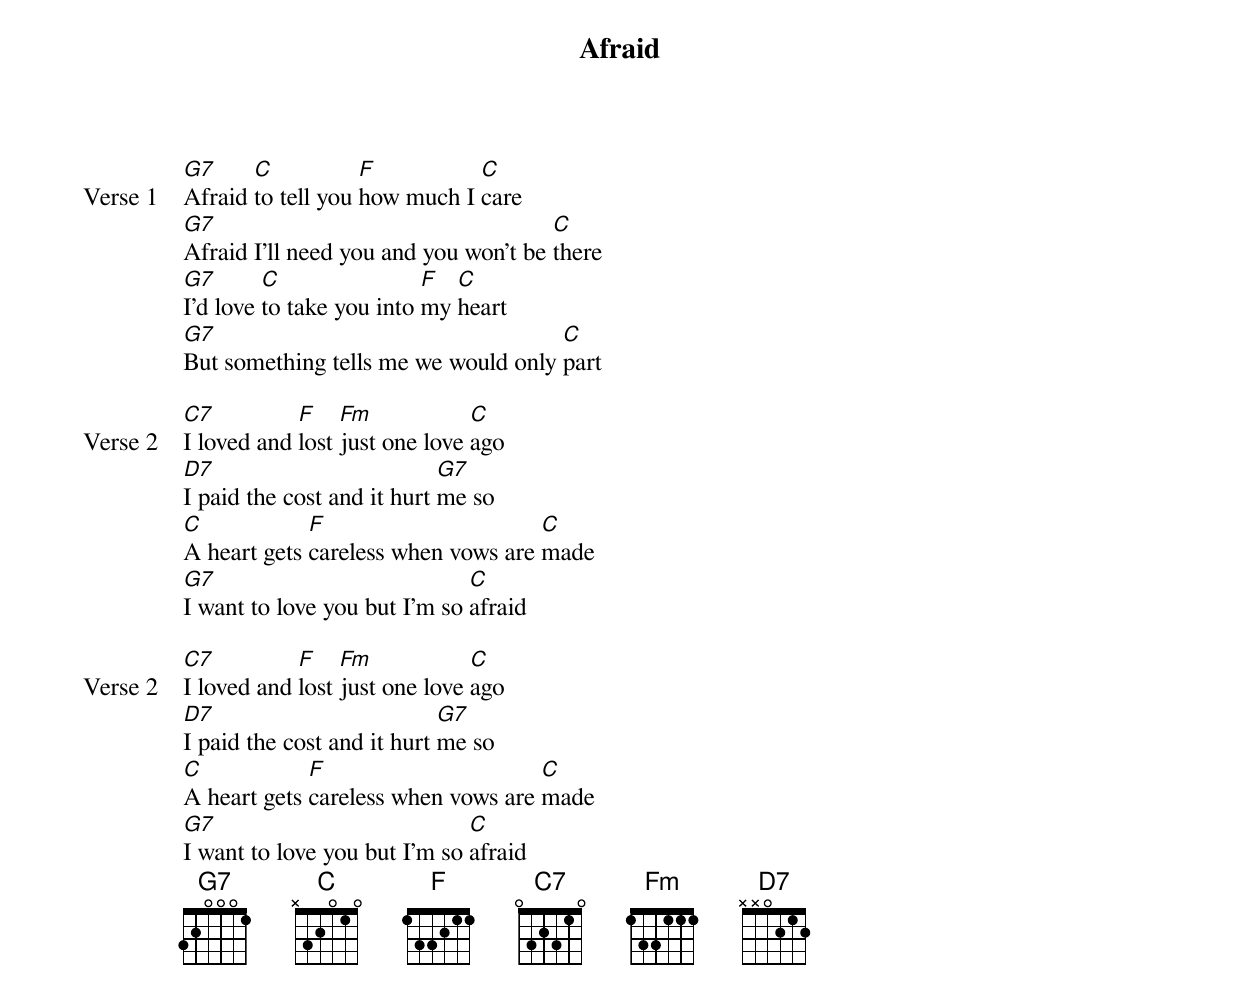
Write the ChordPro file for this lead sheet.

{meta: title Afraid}
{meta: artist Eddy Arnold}
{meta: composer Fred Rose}

{start_of_verse: Verse 1}
[G7]Afraid [C]to tell you [F]how much I [C]care
[G7]Afraid I’ll need you and you won’t be [C]there
[G7]I’d love [C]to take you into [F]my [C]heart
[G7]But something tells me we would only [C]part
{end_of_verse}

{start_of_verse: Verse 2}
[C7]I loved and [F]lost [Fm]just one love [C]ago
[D7]I paid the cost and it hurt [G7]me so
[C]A heart gets [F]careless when vows are [C]made
[G7]I want to love you but I’m so [C]afraid
{end_of_verse}

{start_of_verse: Verse 2}
[C7]I loved and [F]lost [Fm]just one love [C]ago
[D7]I paid the cost and it hurt [G7]me so
[C]A heart gets [F]careless when vows are [C]made
[G7]I want to love you but I’m so [C]afraid
{end_of_verse}
